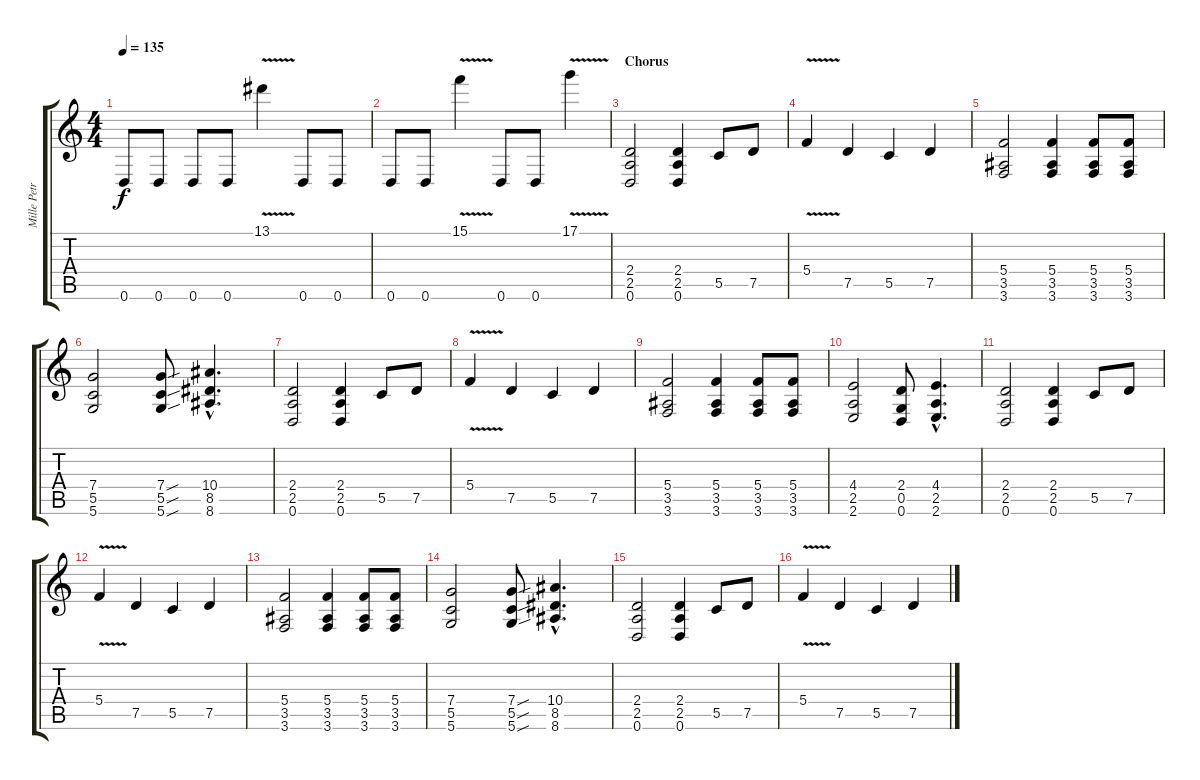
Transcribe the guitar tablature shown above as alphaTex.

\track ("Mille Petrozza [guitar]" "Mille Petr") {instrument distortionguitar}
\staff {score tabs}
\tuning (D4 A3 F3 C3 G2 D2) {hide}
\ts (4 4)
\tempo 135
\clef g2
\ks c
0.6.8{dy f} 0.6.8 0.6.8 0.6.8 13.1{v}.4 0.6.8 0.6.8 |
0.6.8 0.6.8 15.1{v}.4 0.6.8 0.6.8 17.1{v}.4 |
\section ("" "Chorus")
(2.4 2.5 0.6).2 (2.4 2.5 0.6).4 5.5.8 7.5.8 |
5.4{v}.4 7.5.4 5.5.4 7.5.4 |
(5.4 3.5 3.6).2 (5.4 3.5 3.6).4 (5.4 3.5 3.6).8 (5.4 3.5 3.6).8 |
(7.4 5.5 5.6).2 (7.4{sou} 5.5{sou} 5.6{sou}).8 (10.4{hac} 8.5{hac} 8.6{hac}).4{d} |
(2.4 2.5 0.6).2 (2.4 2.5 0.6).4 5.5.8 7.5.8 |
5.4{v}.4 7.5.4 5.5.4 7.5.4 |
(5.4 3.5 3.6).2 (5.4 3.5 3.6).4 (5.4 3.5 3.6).8 (5.4 3.5 3.6).8 |
(4.4 2.5 2.6).2 (2.4 0.5 0.6).8 (4.4{hac} 2.5{hac} 2.6{hac}).4{d} |
(2.4 2.5 0.6).2 (2.4 2.5 0.6).4 5.5.8 7.5.8 |
5.4{v}.4 7.5.4 5.5.4 7.5.4 |
(5.4 3.5 3.6).2 (5.4 3.5 3.6).4 (5.4 3.5 3.6).8 (5.4 3.5 3.6).8 |
(7.4 5.5 5.6).2 (7.4{sou} 5.5{sou} 5.6{sou}).8 (10.4{hac} 8.5{hac} 8.6{hac}).4{d} |
(2.4 2.5 0.6).2 (2.4 2.5 0.6).4 5.5.8 7.5.8 |
5.4{v}.4 7.5.4 5.5.4 7.5.4
